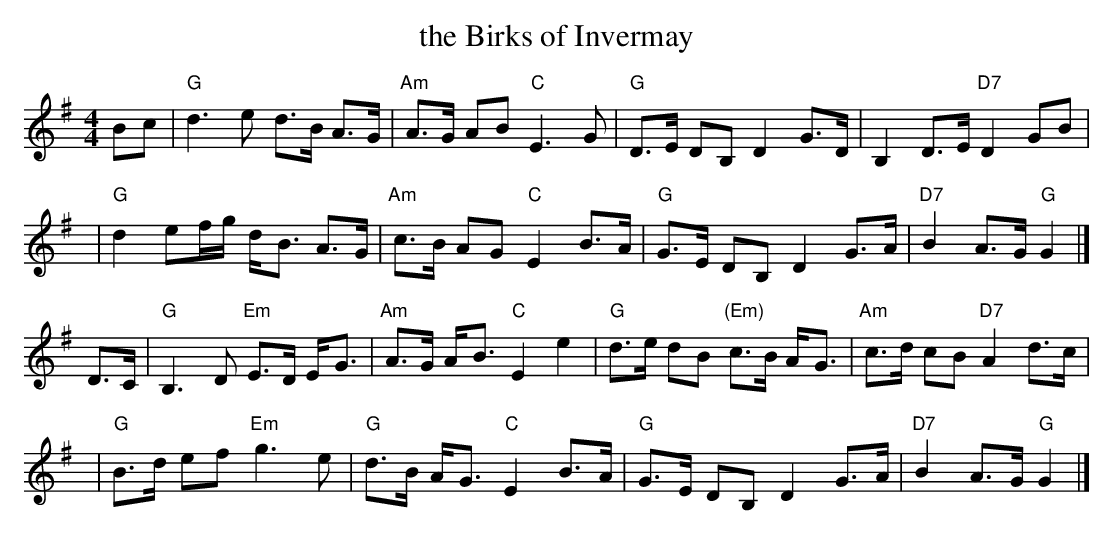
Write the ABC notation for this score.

X:1
T: the Birks of Invermay
M: 4/4
L: 1/8
K: G
Bc \
| "G"d3e d>B A>G | "Am"A>G AB "C"E3 G \
| "G"D>E DB, D2 G>D | B,2 D>E "D7"D2 GB |
y4 \
| "G"d2ef/g/ d-<B A>G | "Am"c>B AG "C"E2 B>A \
| "G"G>E DB, D2 G>A | "D7"B2 A>G "G"G2 |]
D>C \
| "G"B,3 D "Em"E>D E-<G | "Am"A>G A-<B "C"E2 e2 \
| "G"d>e dB "(Em)"c>B A-<G | "Am"c>d cB "D7"A2 d>c |
y4 \
| "G"B>d ef "Em"g3e | "G"d>B A-<G "C"E2 B>A \
| "G"G>E DB, D2 G>A | "D7"B2 A>G "G"G2 |]
